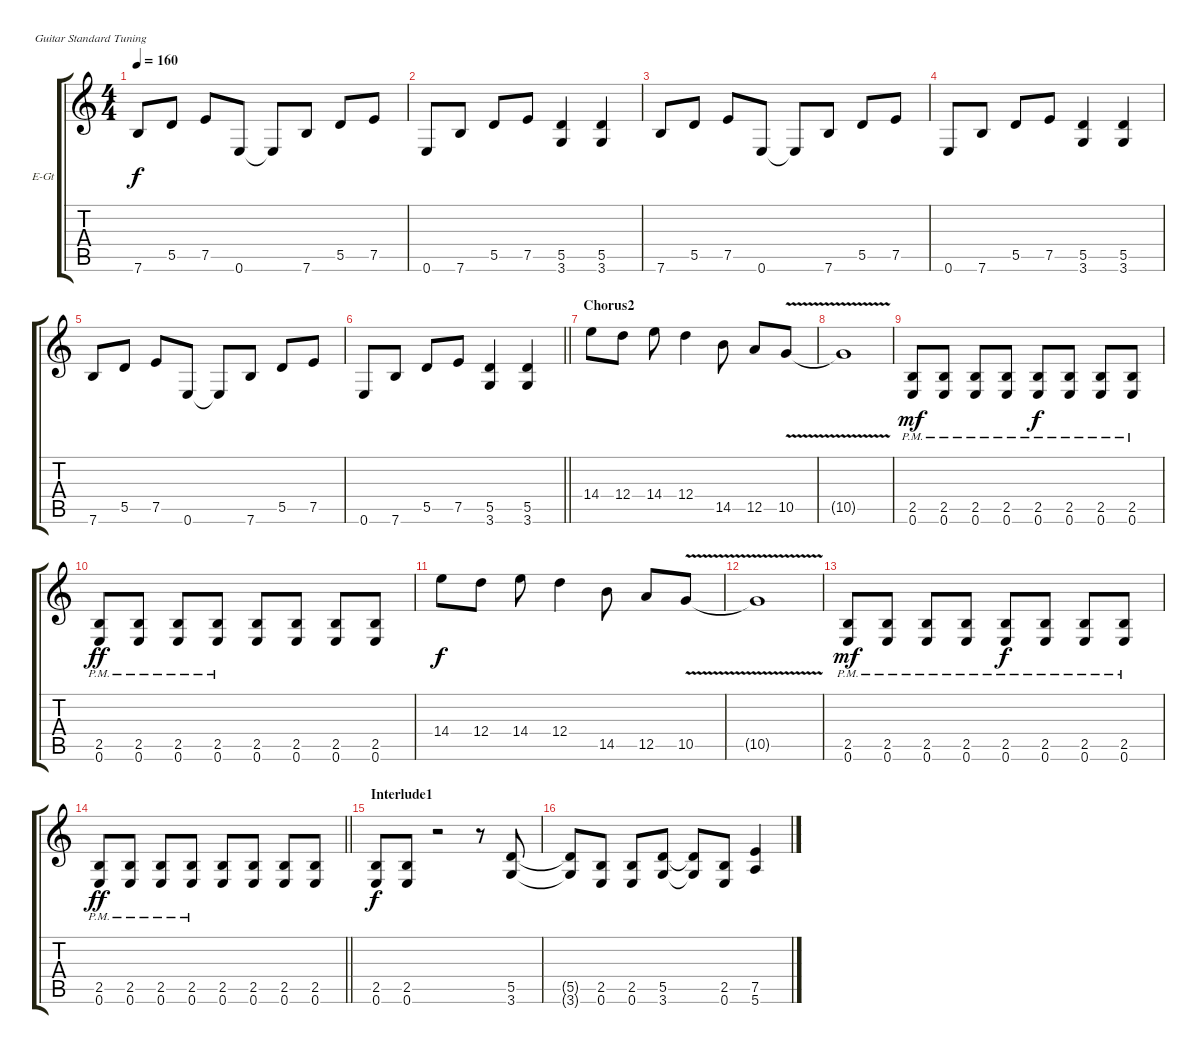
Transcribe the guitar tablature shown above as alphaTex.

\bracketExtendMode groupsimilarinstruments
\firstSystemTrackNameOrientation horizontal
\otherSystemsTrackNameOrientation horizontal
\track ("Tim Sult" "E-Gt") {instrument distortionguitar}
\staff {score tabs}
\tuning (E4 B3 G3 D3 A2 E2)
\ts (4 4)
\tempo 160
\clef g2
\ks c
7.6.8{dy f} 5.5.8 7.5.8 0.6.8 0.6{t}.8 7.6.8 5.5.8 7.5.8 |
0.6.8 7.6.8 5.5.8 7.5.8 (5.5 3.6).4 (5.5 3.6).4 |
7.6.8 5.5.8 7.5.8 0.6.8 0.6{t}.8 7.6.8 5.5.8 7.5.8 |
0.6.8 7.6.8 5.5.8 7.5.8 (5.5 3.6).4 (5.5 3.6).4 |
7.6.8 5.5.8 7.5.8 0.6.8 0.6{t}.8 7.6.8 5.5.8 7.5.8 |
\barLineRight lightlight
0.6.8 7.6.8 5.5.8 7.5.8 (5.5 3.6).4 (5.5 3.6).4 |
\section ("" "Chorus2")
14.4.8 12.4.8 14.4.8 12.4.4 14.5.8 12.5.8 10.5{v}.8 |
10.5{v t}.1 |
(2.5{pm} 0.6{pm}).8{dy mf} (2.5{pm} 0.6{pm}).8 (2.5{pm} 0.6{pm}).8 (2.5{pm} 0.6{pm}).8 (2.5{pm} 0.6{pm}).8{dy f} (2.5{pm} 0.6{pm}).8 (2.5{pm} 0.6{pm}).8 (2.5{pm} 0.6{pm}).8 |
(2.5{pm} 0.6{pm}).8{dy ff} (2.5{pm} 0.6{pm}).8 (2.5{pm} 0.6{pm}).8 (2.5{pm} 0.6{pm}).8 (2.5 0.6).8 (2.5 0.6).8 (2.5 0.6).8 (2.5 0.6).8 |
14.4.8{dy f} 12.4.8 14.4.8 12.4.4 14.5.8 12.5.8 10.5{v}.8 |
10.5{v t}.1 |
(2.5{pm} 0.6{pm}).8{dy mf} (2.5{pm} 0.6{pm}).8 (2.5{pm} 0.6{pm}).8 (2.5{pm} 0.6{pm}).8 (2.5{pm} 0.6{pm}).8{dy f} (2.5{pm} 0.6{pm}).8 (2.5{pm} 0.6{pm}).8 (2.5{pm} 0.6{pm}).8 |
\barLineRight lightlight
(2.5{pm} 0.6{pm}).8{dy ff} (2.5{pm} 0.6{pm}).8 (2.5{pm} 0.6{pm}).8 (2.5{pm} 0.6{pm}).8 (2.5 0.6).8 (2.5 0.6).8 (2.5 0.6).8 (2.5 0.6).8 |
\section ("" "Interlude1")
(2.5 0.6).8{dy f} (2.5 0.6).8 r.2 r.8 (5.5 3.6).8 |
(5.5{t} 3.6{t}).8 (2.5 0.6).8 (2.5 0.6).8 (5.5 3.6).8 (5.5{t} 3.6{t}).8 (2.5 0.6).8 (7.5 5.6).4
